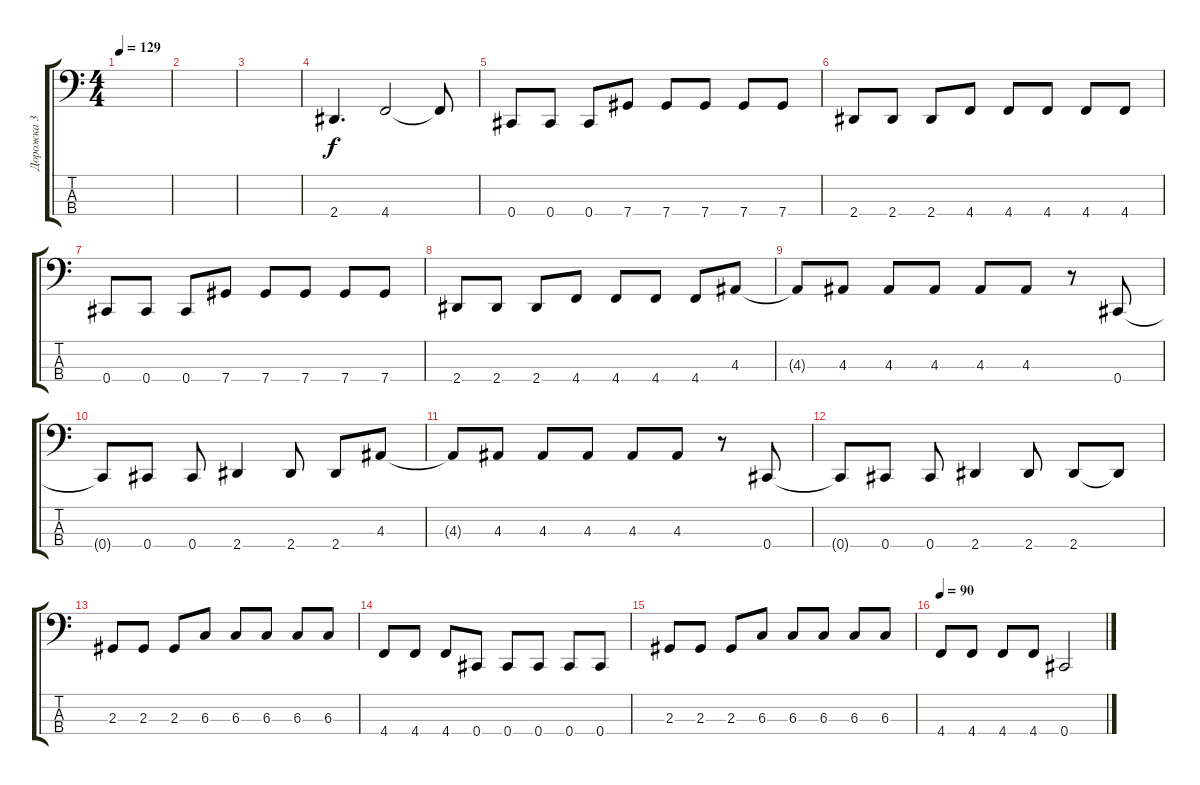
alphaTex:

\track ("Дорожка 3" "Дорожка 3") {instrument electricbassfinger}
\staff {score tabs}
\tuning (E2 B1 Gb1 Db1) {hide}
\ts (4 4)
\tempo 129
\clef f4
\ks c
|
|
|
2.4.4{d} 4.4.2 4.4{t}.8 |
0.4.8 0.4.8 0.4.8 7.4.8 7.4.8 7.4.8 7.4.8 7.4.8 |
2.4.8 2.4.8 2.4.8 4.4.8 4.4.8 4.4.8 4.4.8 4.4.8 |
0.4.8 0.4.8 0.4.8 7.4.8 7.4.8 7.4.8 7.4.8 7.4.8 |
2.4.8 2.4.8 2.4.8 4.4.8 4.4.8 4.4.8 4.4.8 4.3.8 |
4.3{t}.8 4.3.8 4.3.8 4.3.8 4.3.8 4.3.8 r.8 0.4.8 |
0.4{t}.8 0.4.8 0.4.8 2.4.4 2.4.8 2.4.8 4.3.8 |
4.3{t}.8 4.3.8 4.3.8 4.3.8 4.3.8 4.3.8 r.8 0.4.8 |
0.4{t}.8 0.4.8 0.4.8 2.4.4 2.4.8 2.4.8 2.4{t}.8 |
2.3.8 2.3.8 2.3.8 6.3.8 6.3.8 6.3.8 6.3.8 6.3.8 |
4.4.8 4.4.8 4.4.8 0.4.8 0.4.8 0.4.8 0.4.8 0.4.8 |
2.3.8 2.3.8 2.3.8 6.3.8 6.3.8 6.3.8 6.3.8 6.3.8 |
\tempo 90
4.4.8 4.4.8 4.4.8 4.4.8 0.4.2
